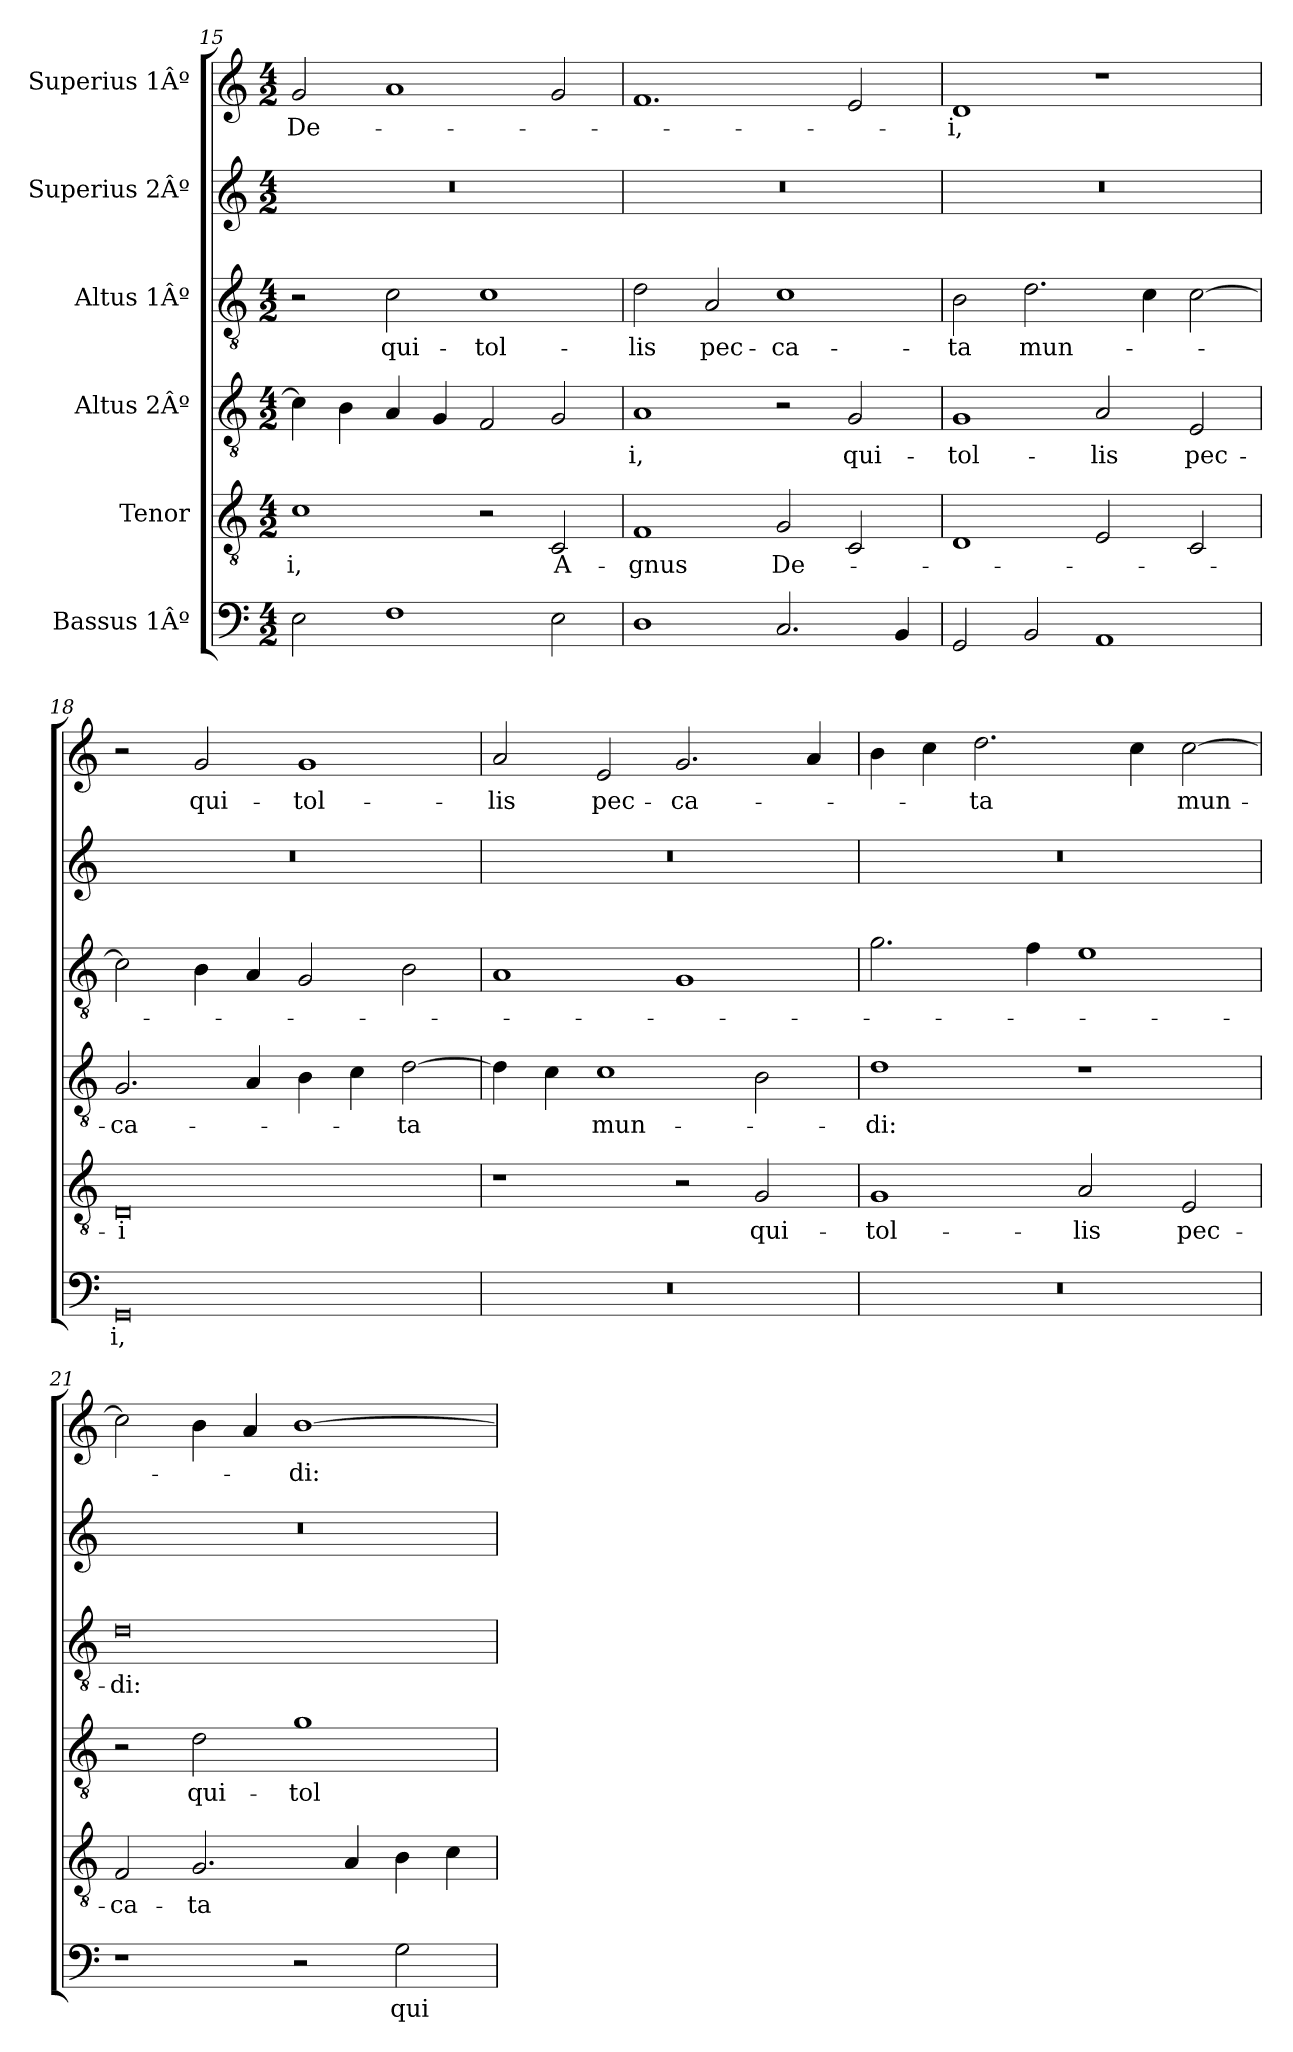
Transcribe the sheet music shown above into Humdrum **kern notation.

**kern	**text	**kern	**text	**kern	**text	**kern	**text	**kern	**kern	**text
*part6	*part6	*part5	*part5	*part4	*part4	*part3	*part3	*part2	*part1	*part1
*staff6	*staff6	*staff5	*staff5	*staff4	*staff4	*staff3	*staff3	*staff2	*staff1	*staff1
*I"Bassus 1Âº	*	*I"Tenor	*	*I"Altus 2Âº	*	*I"Altus 1Âº	*	*I"Superius 2Âº	*I"Superius 1Âº	*
*clefF4	*	*clefGv2	*	*clefGv2	*	*clefGv2	*	*clefG2	*clefG2	*
*k[]	*	*k[]	*	*k[]	*	*k[]	*	*k[]	*k[]	*
*M4/2	*	*M4/2	*	*M4/2	*	*M4/2	*	*M4/2	*M4/2	*
=15	=15	=15	=15	=15	=15	=15	=15	=15	=15	=15
2E\	.	1c\	-i,	4c\]	.	2r	.	0r	2g/	De-
.	.	.	.	4B\	.	.	.	.	.	.
1F\	.	.	.	4A/	.	2c\	qui-	.	1a/	.
.	.	.	.	4G/	.	.	.	.	.	.
.	.	2r	.	2F/	.	1c\	tol-	.	.	.
2E\	.	2C/	A-	2G/	.	.	.	.	2g/	.
=16	=16	=16	=16	=16	=16	=16	=16	=16	=16	=16
1D\	.	1F/	-gnus	1A/	-i,	2d\	-lis	0r	1.f/	.
.	.	.	.	.	.	2A/	pec-	.	.	.
2.C/	.	2G/	De-	2r	.	1c\	-ca-	.	.	.
.	.	2C/	.	2G/	qui-	.	.	.	2e/	.
4BB/	.	.	.	.	.	.	.	.	.	.
=17	=17	=17	=17	=17	=17	=17	=17	=17	=17	=17
2GG/	.	1D/	.	1G/	tol-	2B\	-ta	0r	1d/	-i,
2BB/	.	.	.	.	.	2.d\	mun-	.	.	.
1AA/	.	2E/	.	2A/	-lis	.	.	.	1r	.
.	.	.	.	.	.	4c\	.	.	.	.
.	.	2C/	.	2E/	pec-	[2c\	.	.	.	.
=18	=18	=18	=18	=18	=18	=18	=18	=18	=18	=18
0GG/	-i,	0D/	-i	2.G/	-ca-	2c\]	.	0r	2r	.
.	.	.	.	.	.	4B\	.	.	2g/	qui-
.	.	.	.	4A/	.	4A/	.	.	.	.
.	.	.	.	4B\	.	2G/	.	.	1g/	tol-
.	.	.	.	4c\	.	.	.	.	.	.
.	.	.	.	[2d\	-ta	2B\	.	.	.	.
=19	=19	=19	=19	=19	=19	=19	=19	=19	=19	=19
0r	.	1r	.	4d\]	.	1A/	.	0r	2a/	-lis
.	.	.	.	4c\	.	.	.	.	.	.
.	.	.	.	1c\	mun-	.	.	.	2e/	pec-
.	.	2r	.	.	.	1G/	.	.	2.g/	-ca-
.	.	2G/	qui-	2B\	.	.	.	.	.	.
.	.	.	.	.	.	.	.	.	4a/	.
=20	=20	=20	=20	=20	=20	=20	=20	=20	=20	=20
0r	.	1G/	tol-	1d\	-di:	2.g\	.	0r	4b\	.
.	.	.	.	.	.	.	.	.	4cc\	.
.	.	.	.	.	.	.	.	.	2.dd\	-ta
.	.	.	.	.	.	4f\	.	.	.	.
.	.	2A/	-lis	1r	.	1e\	.	.	.	.
.	.	.	.	.	.	.	.	.	4cc\	.
.	.	2E/	pec-	.	.	.	.	.	[2cc\	mun-
=21	=21	=21	=21	=21	=21	=21	=21	=21	=21	=21
1r	.	2F/	-ca-	2r	.	0d\	-di:	0r	2cc\]	.
.	.	2.G/	-ta	2d\	qui-	.	.	.	4b\	.
.	.	.	.	.	.	.	.	.	4a/	.
2r	.	.	.	1g\	tol-	.	.	.	[1b\	-di:
.	.	4A/	.	.	.	.	.	.	.	.
2G\	qui-	4B\	.	.	.	.	.	.	.	.
.	.	4c\	.	.	.	.	.	.	.	.
=	=	=	=	=	=	=	=	=	=	=
*-	*-	*-	*-	*-	*-	*-	*-	*-	*-	*-
